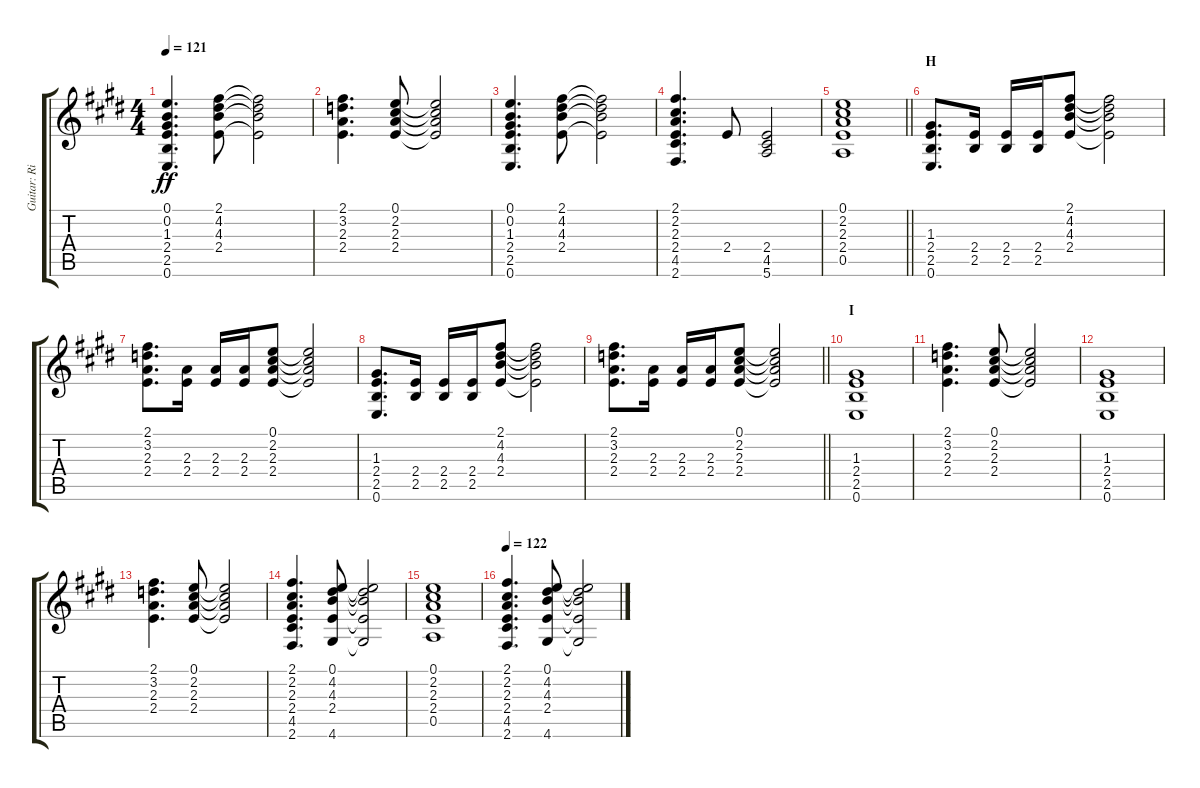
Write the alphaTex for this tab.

\track ("Guitar: Rik" "Guitar: Ri") {instrument electricguitarclean}
\staff {score tabs}
\tuning (E4 B3 G3 D3 A2 E2) {hide}
\ts (4 4)
\tempo 121
\clef g2
\ks e
(0.1 0.2 1.3 2.4 2.5 0.6).4{d dy ff} (2.1 4.2 4.3 2.4).8 (2.1{t} 4.2{t} 4.3{t} 2.4{t}).2 |
(2.1 3.2 2.3 2.4).4{d} (0.1 2.2 2.3 2.4).8 (0.1{t} 2.2{t} 2.3{t} 2.4{t}).2 |
(0.1 0.2 1.3 2.4 2.5 0.6).4{d} (2.1 4.2 4.3 2.4).8 (2.1{t} 4.2{t} 4.3{t} 2.4{t}).2 |
(2.1 2.2 2.3 2.4 4.5 2.6).4{d} 2.4.8 (2.4 4.5 5.6).2 |
\barLineRight lightlight
(0.1 2.2 2.3 2.4 0.5).1 |
\section ("" "H")
(1.3 2.4 2.5 0.6).8{d volume 10 balance 8 instrument distortionguitar} (2.4 2.5).16 (2.4 2.5).16 (2.4 2.5).16 (2.1 4.2 4.3 2.4).8 (2.1{t} 4.2{t} 4.3{t} 2.4{t}).2 |
(2.1 3.2 2.3 2.4).8{d} (2.3 2.4).16 (2.3 2.4).16 (2.3 2.4).16 (0.1 2.2 2.3 2.4).8 (0.1{t} 2.2{t} 2.3{t} 2.4{t}).2 |
(1.3 2.4 2.5 0.6).8{d} (2.4 2.5).16 (2.4 2.5).16 (2.4 2.5).16 (2.1 4.2 4.3 2.4).8 (2.1{t} 4.2{t} 4.3{t} 2.4{t}).2 |
\barLineRight lightlight
(2.1 3.2 2.3 2.4).8{d} (2.3 2.4).16 (2.3 2.4).16 (2.3 2.4).16 (0.1 2.2 2.3 2.4).8 (0.1{t} 2.2{t} 2.3{t} 2.4{t}).2 |
\section ("" "I")
(1.3 2.4 2.5 0.6).1{instrument electricguitarclean} |
(2.1 3.2 2.3 2.4).4{d} (0.1 2.2 2.3 2.4).8 (0.1{t} 2.2{t} 2.3{t} 2.4{t}).2 |
(1.3 2.4 2.5 0.6).1 |
(2.1 3.2 2.3 2.4).4{d} (0.1 2.2 2.3 2.4).8 (0.1{t} 2.2{t} 2.3{t} 2.4{t}).2 |
(2.1 2.2 2.3 2.4 4.5 2.6).4{d} (0.1 4.2 4.3 2.4 4.6).8 (0.1{t} 4.2{t} 4.3{t} 2.4{t} 4.6{t}).2 |
(0.1 2.2 2.3 2.4 0.5).1 |
\tempo 122
(2.1 2.2 2.3 2.4 4.5 2.6).4{d} (0.1 4.2 4.3 2.4 4.6).8 (0.1{t} 4.2{t} 4.3{t} 2.4{t} 4.6{t}).2
